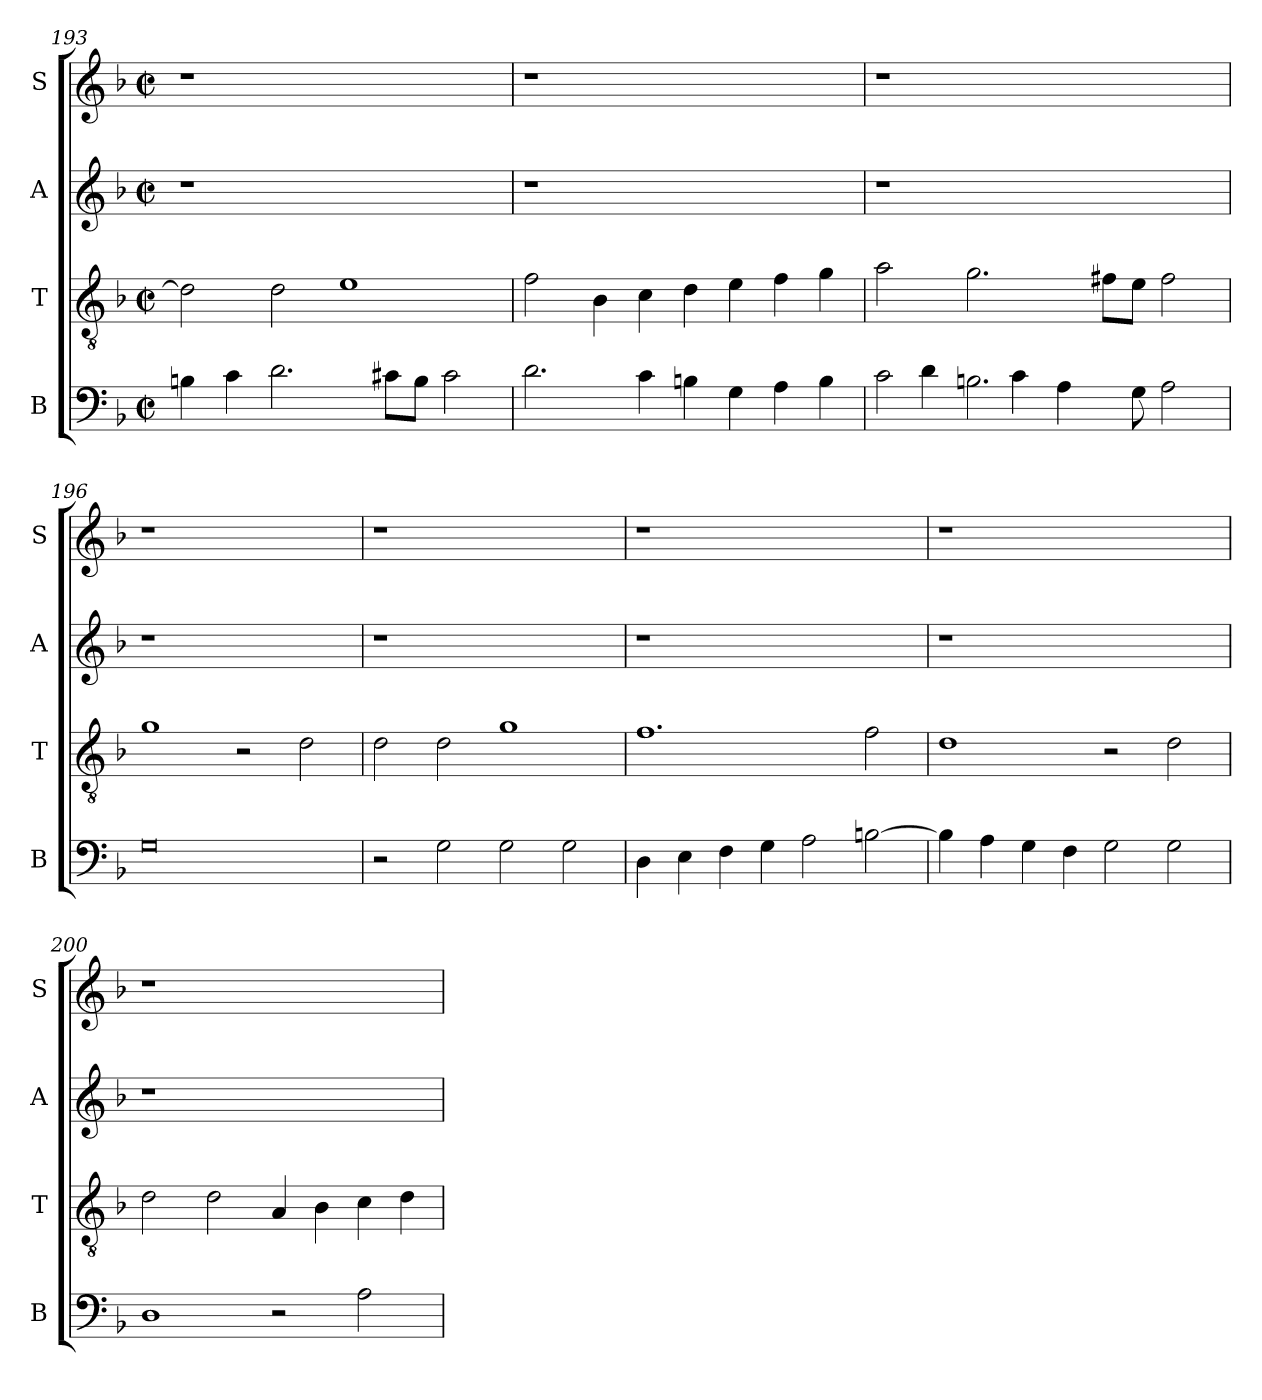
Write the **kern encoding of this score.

**kern	**kern	**kern	**kern
*part4	*part3	*part2	*part1
*staff4	*staff3	*staff2	*staff1
*I"B	*I"T	*I"A	*I"S
*I'B	*I'T	*I'A	*I'S
*clefF4	*clefGv2	*clefG2	*clefG2
*k[b-]	*k[b-]	*k[b-]	*k[b-]
*F:	*F:	*F:	*F:
*M2/2	*M2/2	*M2/2	*M2/2
*met(c|)	*met(c|)	*met(c|)	*met(c|)
=193	=193	=193	=193
4B\	2d\]	1r	1r
4c\	.	.	.
2.d\	2d\	.	.
.	1e	1ryy	1ryy
8c#\L	.	.	.
8B\J	.	.	.
2c#\	.	.	.
=194	=194	=194	=194
2.d\	2f\	1r	1r
.	4B-\	.	.
4c\	4c\	.	.
4B\	4d\	1ryy	1ryy
4G\	4e\	.	.
4A\	4f\	.	.
4B\	4g\	.	.
=195	=195	=195	=195
*^	*	*	*
*	*^	*	*	*
2c\	4ryy	2.ryy	2a\	1r	1r
.	4d\	.	.	.	.
1.ryy	2.B\	.	2.g\	.	.
.	.	4c\	.	.	.
.	.	4A\	.	1ryy	1ryy
.	2.ryy	8ryy	8f#\L	.	.
.	.	8G\	8e\J	.	.
.	.	2A\	2f#\	.	.
*v	*v	*v	*	*	*
!!LO:LB:g=z
=196	=196	=196	=196
0G	1g	1r	1r
.	2r	1ryy	1ryy
.	2d\	.	.
=197	=197	=197	=197
2r	2d\	1r	1r
2G\	2d\	.	.
2G\	1g	1ryy	1ryy
2G\	.	.	.
=198	=198	=198	=198
4D\	1.f	1r	1r
4E\	.	.	.
4F\	.	.	.
4G\	.	.	.
2A\	.	1ryy	1ryy
[>2B\	2f\	.	.
=199	=199	=199	=199
4B\]	1d	1r	1r
4A\	.	.	.
4G\	.	.	.
4F\	.	.	.
2G\	2r	1ryy	1ryy
2G\	2d\	.	.
=200	=200	=200	=200
1D	2d\	1r	1r
.	2d\	.	.
2r	4A/	1ryy	1ryy
.	4B-\	.	.
2A\	4c\	.	.
.	4d\	.	.
=	=	=	=
*-	*-	*-	*-
